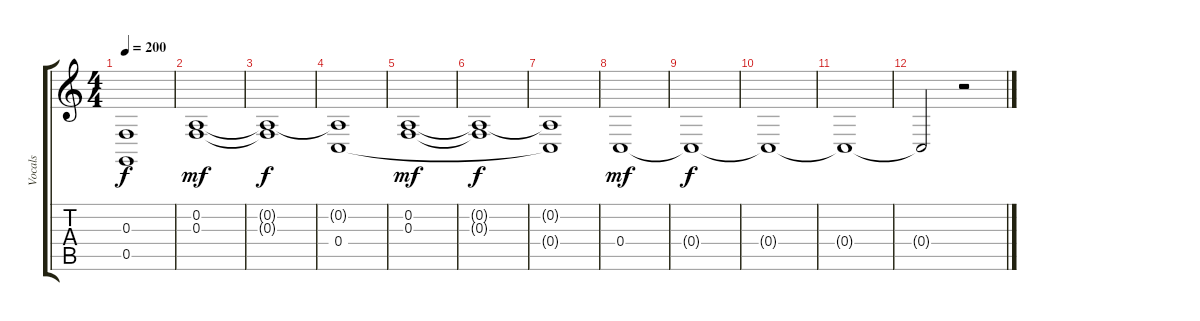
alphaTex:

\track ("Vocals" "Vocals") {instrument oboe}
\staff {score tabs}
\tuning (D4 A3 F3 C3 G2 C2) {hide}
\ts (4 4)
\tempo 200
\clef g2
\ks c
(0.3{t} 0.5).1{dy f} |
(0.2 0.3).1{dy mf} |
(0.2{t} 0.3{t}).1{dy f} |
(0.2{t} 0.4).1 |
(0.2 0.3).1{dy mf} |
(0.2{t} 0.3{t}).1{dy f} |
(0.2{t} 0.4{t}).1 |
0.4.1{dy mf} |
0.4{t}.1{dy f} |
0.4{t}.1 |
0.4{t}.1 |
0.4{t}.2 r.2
